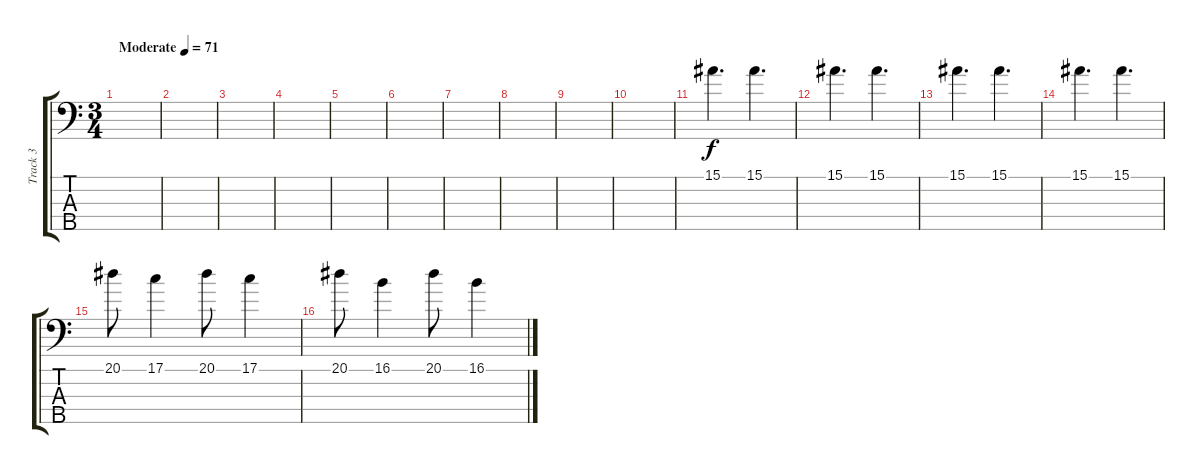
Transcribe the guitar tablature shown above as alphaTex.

\track ("Track 3" "Track 3") {instrument overdrivenguitar}
\staff {score tabs}
\tuning (G2 D2 A1 E1 B0) {hide}
\ts (3 4)
\tempo (71 "Moderate")
\clef f4
\ks c
|
|
|
|
|
|
|
|
|
|
15.1.4{d} 15.1.4{d} |
15.1.4{d} 15.1.4{d} |
15.1.4{d} 15.1.4{d} |
15.1.4{d} 15.1.4{d} |
20.1.8 17.1.4 20.1.8 17.1.4 |
20.1.8 16.1.4 20.1.8 16.1.4
